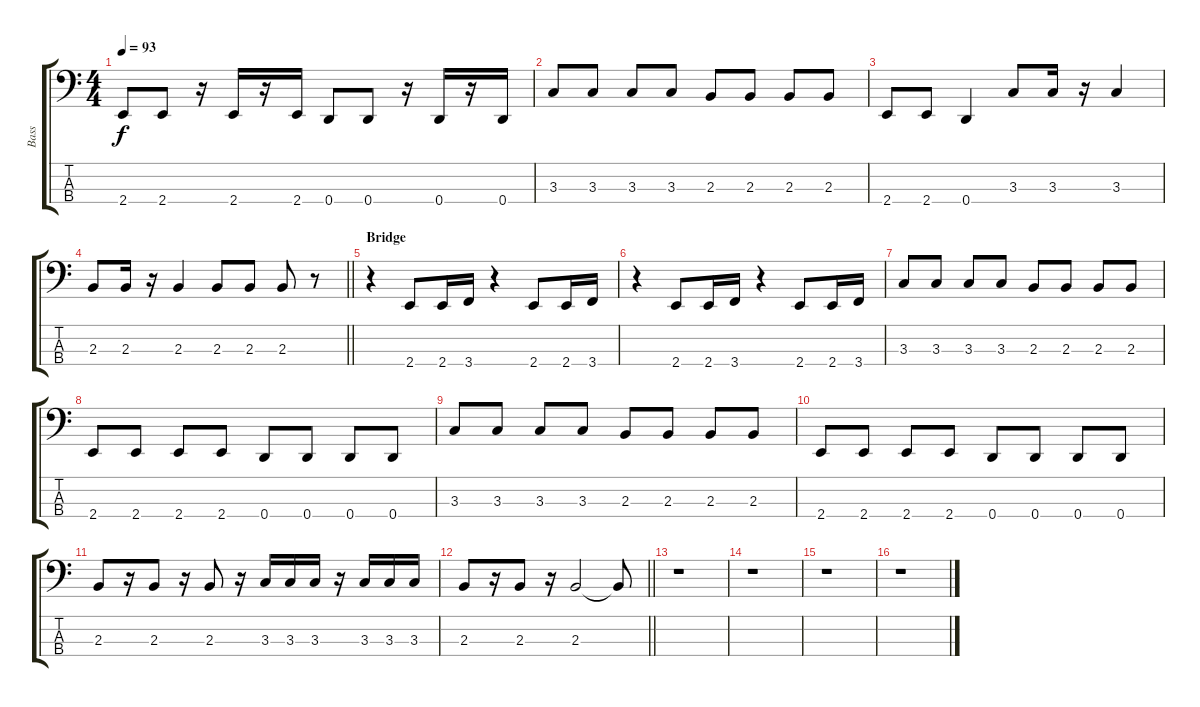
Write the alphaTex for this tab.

\track ("Bass" "Bass") {instrument electricbassfinger}
\staff {score tabs}
\tuning (G2 D2 A1 D1) {hide}
\ts (4 4)
\tempo 93
\clef f4
\ks c
2.4.8{dy f} 2.4.8 r.16 2.4.16 r.16 2.4.16 0.4.8 0.4.8 r.16 0.4.16 r.16 0.4.16 |
3.3.8 3.3.8 3.3.8 3.3.8 2.3.8 2.3.8 2.3.8 2.3.8 |
2.4.8 2.4.8 0.4.4 3.3.8 3.3.16 r.16 3.3.4 |
\barLineRight lightlight
2.3.8 2.3.16 r.16 2.3.4 2.3.8 2.3.8 2.3.8 r.8 |
\section ("" "Bridge")
r.4 2.4.8 2.4.16 3.4.16 r.4 2.4.8 2.4.16 3.4.16 |
r.4 2.4.8 2.4.16 3.4.16 r.4 2.4.8 2.4.16 3.4.16 |
3.3.8 3.3.8 3.3.8 3.3.8 2.3.8 2.3.8 2.3.8 2.3.8 |
2.4.8 2.4.8 2.4.8 2.4.8 0.4.8 0.4.8 0.4.8 0.4.8 |
3.3.8 3.3.8 3.3.8 3.3.8 2.3.8 2.3.8 2.3.8 2.3.8 |
2.4.8 2.4.8 2.4.8 2.4.8 0.4.8 0.4.8 0.4.8 0.4.8 |
2.3.8 r.16 2.3.8 r.16 2.3.8 r.16 3.3.16 3.3.16 3.3.16 r.16 3.3.16 3.3.16 3.3.16 |
\barLineRight lightlight
2.3.8 r.16 2.3.8 r.16 2.3.2 2.3{t}.8 |
r.1 |
r.1 |
r.1 |
r.1
